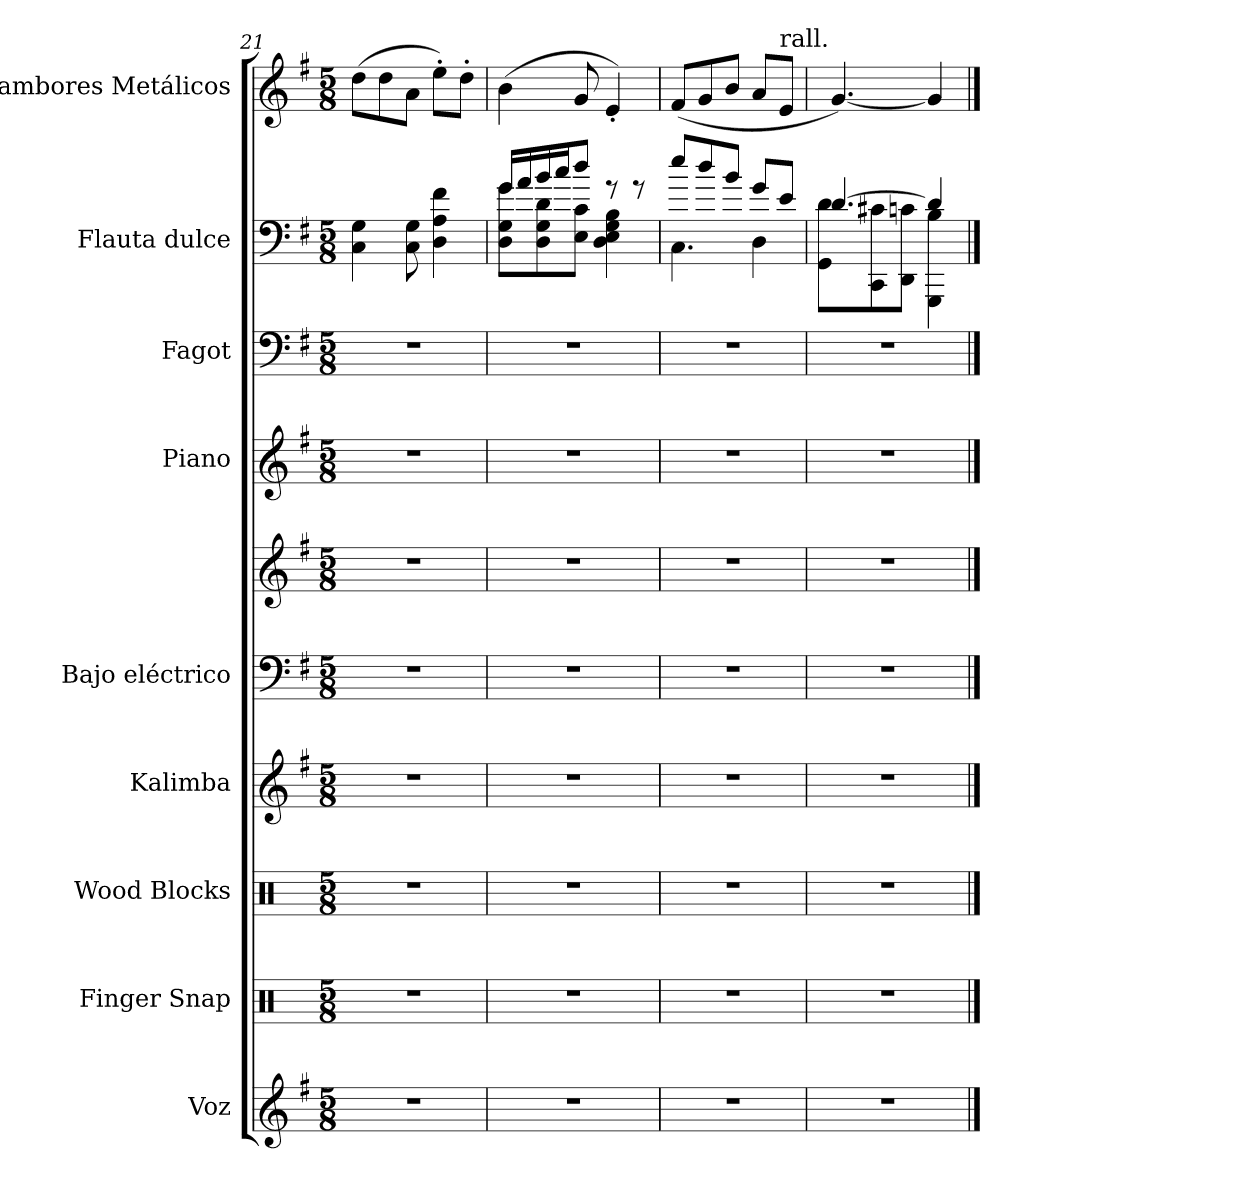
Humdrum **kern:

**kern	**kern	**kern	**kern	**kern	**kern	**kern	**kern	**kern	**kern
*part9	*part8	*part7	*part6	*part5	*part5	*part4	*part3	*part2	*part1
*staff10	*staff9	*staff8	*staff7	*staff6	*staff5	*staff4	*staff3	*staff2	*staff1
*I"Voz	*I"Finger Snap	*I"Wood Blocks	*I"Kalimba	*I"Bajo eléctrico	*	*I"Piano	*I"Fagot	*I"Flauta dulce	*I"Tambores Metálicos
*	*	*I'Wd Bl	*I'Kal	*	*	*I'Pno	*	*	*
*clefG2	*clefX	*clefX	*clefG2	*clefF4	*clefG2	*clefG2	*clefF4	*clefF4	*clefG2
*	*	*	*	*ITrd7c12	*ITrd7c12	*	*	*	*
*k[f#]	*k[]	*k[]	*k[f#]	*k[f#]	*k[f#]	*k[f#]	*k[f#]	*k[f#]	*k[f#]
*M5/8	*M5/8	*M5/8	*M5/8	*M5/8	*M5/8	*M5/8	*M5/8	*M5/8	*M5/8
=21	=21	=21	=21	=21	=21	=21	=21	=21	=21
8%5r	8%5r	8%5r	8%5r	8%5r	8%5r	8%5r	8%5r	4C\ 4G\	(>8dd\L
.	.	.	.	.	.	.	.	.	8dd\
.	.	.	.	.	.	.	.	8C\ 8G\	8a\J
.	.	.	.	.	.	.	.	4D\ 4A\ 4f#\	8ee'<\L)
.	.	.	.	.	.	.	.	.	8dd'<\J
=22	=22	=22	=22	=22	=22	=22	=22	=22	=22
*	*	*	*	*	*	*	*	*^	*
8%5r	8%5r	8%5r	8%5r	8%5r	8%5r	8%5r	8%5r	16g/LL	8D\ 8G\ 8g\L	(>4b\
.	.	.	.	.	.	.	.	16a/	.	.
.	.	.	.	.	.	.	.	16b/	8D\ 8G\ 8d\	.
.	.	.	.	.	.	.	.	16cc/J	.	.
.	.	.	.	.	.	.	.	8dd/J	8E\ 8c\J	8g/
.	.	.	.	.	.	.	.	8r	4D\ 4E\ 4G\ 4B\	4e'>/)
.	.	.	.	.	.	.	.	8r	.	.
=23	=23	=23	=23	=23	=23	=23	=23	=23	=23	=23
8%5r	8%5r	8%5r	8%5r	8%5r	8%5r	8%5r	8%5r	8ee/L	4.C\	(<8f#/L
.	.	.	.	.	.	.	.	8dd/	.	8g/
.	.	.	.	.	.	.	.	8b/J	.	8b/J
.	.	.	.	.	.	.	.	8g/L	4D\	8a/L
!	!	!	!	!	!	!	!	!	!	!LO:TX:a:t=rall.
.	.	.	.	.	.	.	.	8e/J	.	8e/J
=24	=24	=24	=24	=24	=24	=24	=24	=24	=24	=24
8%5r	8%5r	8%5r	8%5r	8%5r	8%5r	8%5r	8%5r	[4.d/	8GG\ 8d\L	[4.g/)
.	.	.	.	.	.	.	.	.	8CC\ 8c#X\	.
.	.	.	.	.	.	.	.	.	8DD\ 8cn\J	.
.	.	.	.	.	.	.	.	4d/]	4GGG\ 4B\	4g/]
*	*	*	*	*	*	*	*	*v	*v	*
==	==	==	==	==	==	==	==	==	==
*-	*-	*-	*-	*-	*-	*-	*-	*-	*-
